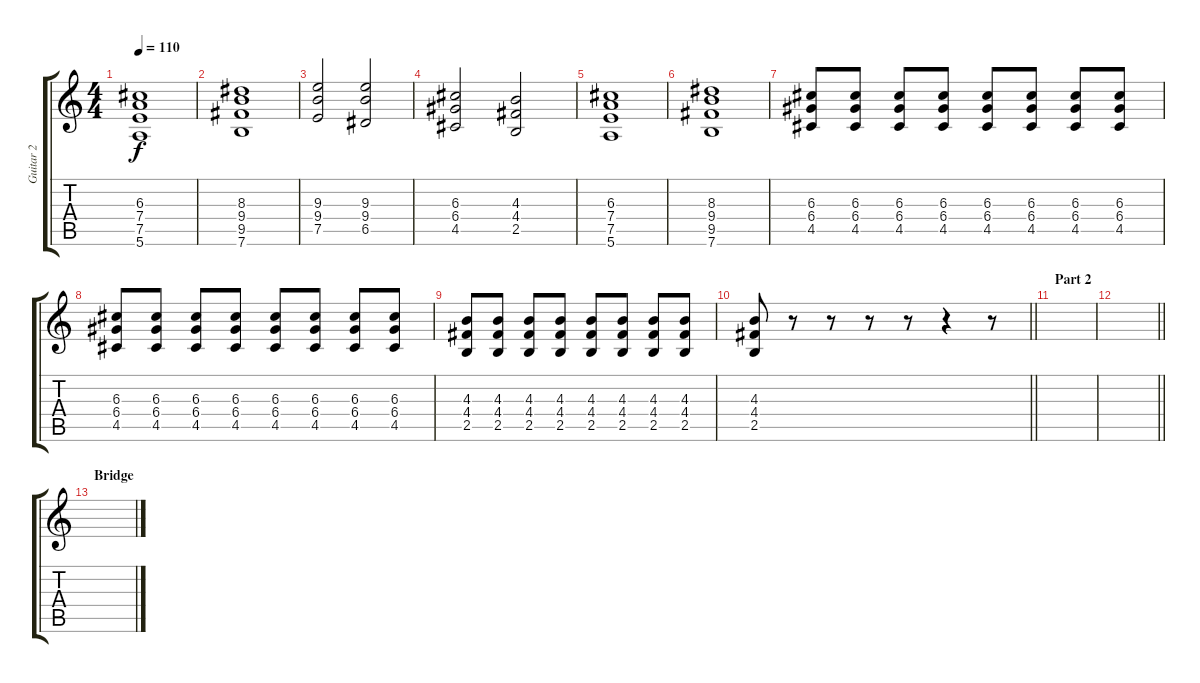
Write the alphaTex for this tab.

\track ("Guitar 2" "Guitar 2") {instrument distortionguitar}
\staff {score tabs}
\tuning (E4 B3 G3 D3 A2 E2) {hide}
\ts (4 4)
\tempo 110
\clef g2
\ks c
(6.3 7.4 7.5 5.6).1{dy f} |
(8.3 9.4 9.5 7.6).1 |
(9.3 9.4 7.5).2 (9.3 9.4 6.5).2 |
(6.3 6.4 4.5).2 (4.3 4.4 2.5).2 |
(6.3 7.4 7.5 5.6).1 |
(8.3 9.4 9.5 7.6).1 |
(6.3 6.4 4.5).8 (6.3 6.4 4.5).8 (6.3 6.4 4.5).8 (6.3 6.4 4.5).8 (6.3 6.4 4.5).8 (6.3 6.4 4.5).8 (6.3 6.4 4.5).8 (6.3 6.4 4.5).8 |
(6.3 6.4 4.5).8 (6.3 6.4 4.5).8 (6.3 6.4 4.5).8 (6.3 6.4 4.5).8 (6.3 6.4 4.5).8 (6.3 6.4 4.5).8 (6.3 6.4 4.5).8 (6.3 6.4 4.5).8 |
(4.3 4.4 2.5).8 (4.3 4.4 2.5).8 (4.3 4.4 2.5).8 (4.3 4.4 2.5).8 (4.3 4.4 2.5).8 (4.3 4.4 2.5).8 (4.3 4.4 2.5).8 (4.3 4.4 2.5).8 |
\barLineRight lightlight
(4.3 4.4 2.5).8 r.8 r.8 r.8 r.8 r.4 r.8 |
\section ("" "Part 2")
|
\barLineRight lightlight
|
\section ("" "Bridge")
